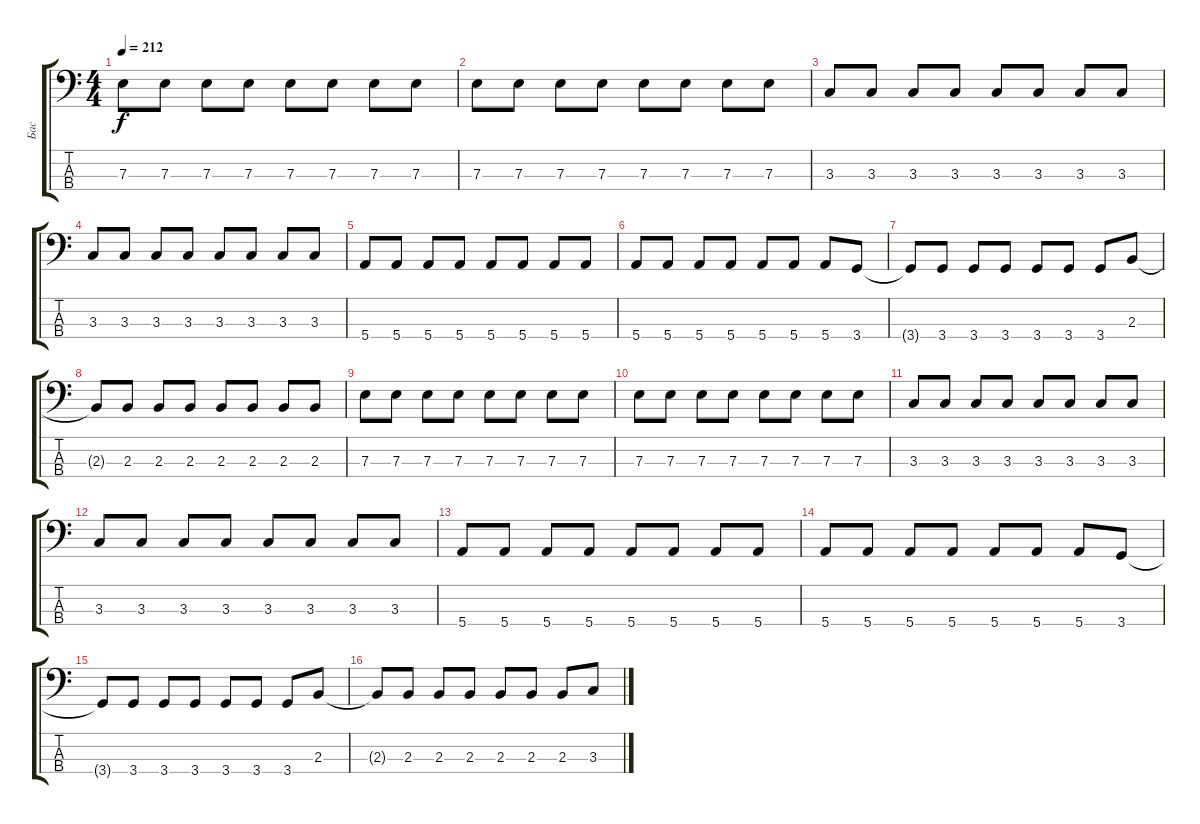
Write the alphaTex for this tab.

\track ("Бас" "Бас") {instrument electricbassfinger}
\staff {score tabs}
\tuning (G2 D2 A1 E1) {hide}
\ts (4 4)
\tempo 212
\clef f4
\ks c
7.3.8{dy f} 7.3.8 7.3.8 7.3.8 7.3.8 7.3.8 7.3.8 7.3.8 |
7.3.8 7.3.8 7.3.8 7.3.8 7.3.8 7.3.8 7.3.8 7.3.8 |
3.3.8 3.3.8 3.3.8 3.3.8 3.3.8 3.3.8 3.3.8 3.3.8 |
3.3.8 3.3.8 3.3.8 3.3.8 3.3.8 3.3.8 3.3.8 3.3.8 |
5.4.8 5.4.8 5.4.8 5.4.8 5.4.8 5.4.8 5.4.8 5.4.8 |
5.4.8 5.4.8 5.4.8 5.4.8 5.4.8 5.4.8 5.4.8 3.4.8 |
3.4{t}.8 3.4.8 3.4.8 3.4.8 3.4.8 3.4.8 3.4.8 2.3.8 |
2.3{t}.8 2.3.8 2.3.8 2.3.8 2.3.8 2.3.8 2.3.8 2.3.8 |
7.3.8 7.3.8 7.3.8 7.3.8 7.3.8 7.3.8 7.3.8 7.3.8 |
7.3.8 7.3.8 7.3.8 7.3.8 7.3.8 7.3.8 7.3.8 7.3.8 |
3.3.8 3.3.8 3.3.8 3.3.8 3.3.8 3.3.8 3.3.8 3.3.8 |
3.3.8 3.3.8 3.3.8 3.3.8 3.3.8 3.3.8 3.3.8 3.3.8 |
5.4.8 5.4.8 5.4.8 5.4.8 5.4.8 5.4.8 5.4.8 5.4.8 |
5.4.8 5.4.8 5.4.8 5.4.8 5.4.8 5.4.8 5.4.8 3.4.8 |
3.4{t}.8 3.4.8 3.4.8 3.4.8 3.4.8 3.4.8 3.4.8 2.3.8 |
2.3{t}.8 2.3.8 2.3.8 2.3.8 2.3.8 2.3.8 2.3.8 3.3.8
